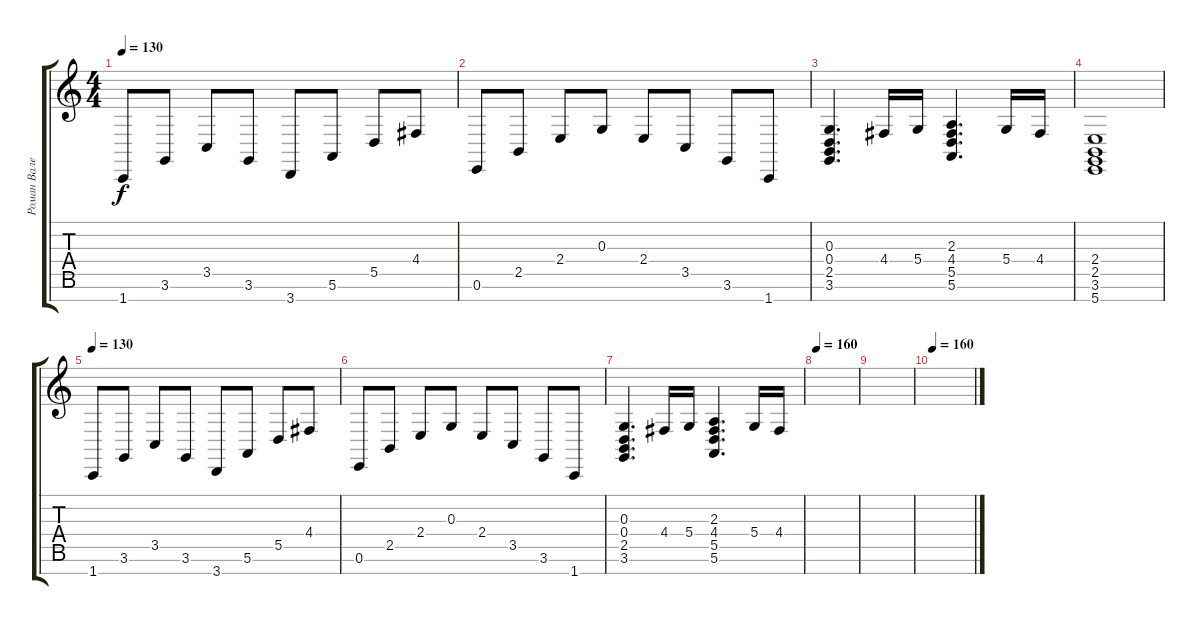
\track ("Роман Валерьев" "Роман Вале") {instrument clavinet}
\staff {score tabs}
\tuning (E4 B3 G3 D3 A2 E2 B1) {hide}
\ts (4 4)
\tempo 130
\clef g2
\ks c
1.7.8{dy f} 3.6.8 3.5.8 3.6.8 3.7.8 5.6.8 5.5.8 4.4.8 |
0.6.8 2.5.8 2.4.8 0.3.8 2.4.8 3.5.8 3.6.8 1.7.8 |
(0.3 0.4 2.5 3.6).4{d} 4.4.16 5.4.16 (2.3 4.4 5.5 5.6).4{d} 5.4.16 4.4.16 |
(2.4 2.5 3.6 5.7).1 |
\tempo 130
1.7.8 3.6.8 3.5.8 3.6.8 3.7.8 5.6.8 5.5.8 4.4.8 |
0.6.8 2.5.8 2.4.8 0.3.8 2.4.8 3.5.8 3.6.8 1.7.8 |
(0.3 0.4 2.5 3.6).4{d} 4.4.16 5.4.16 (2.3 4.4 5.5 5.6).4{d} 5.4.16 4.4.16 |
\tempo 160
|
|
\tempo 160
